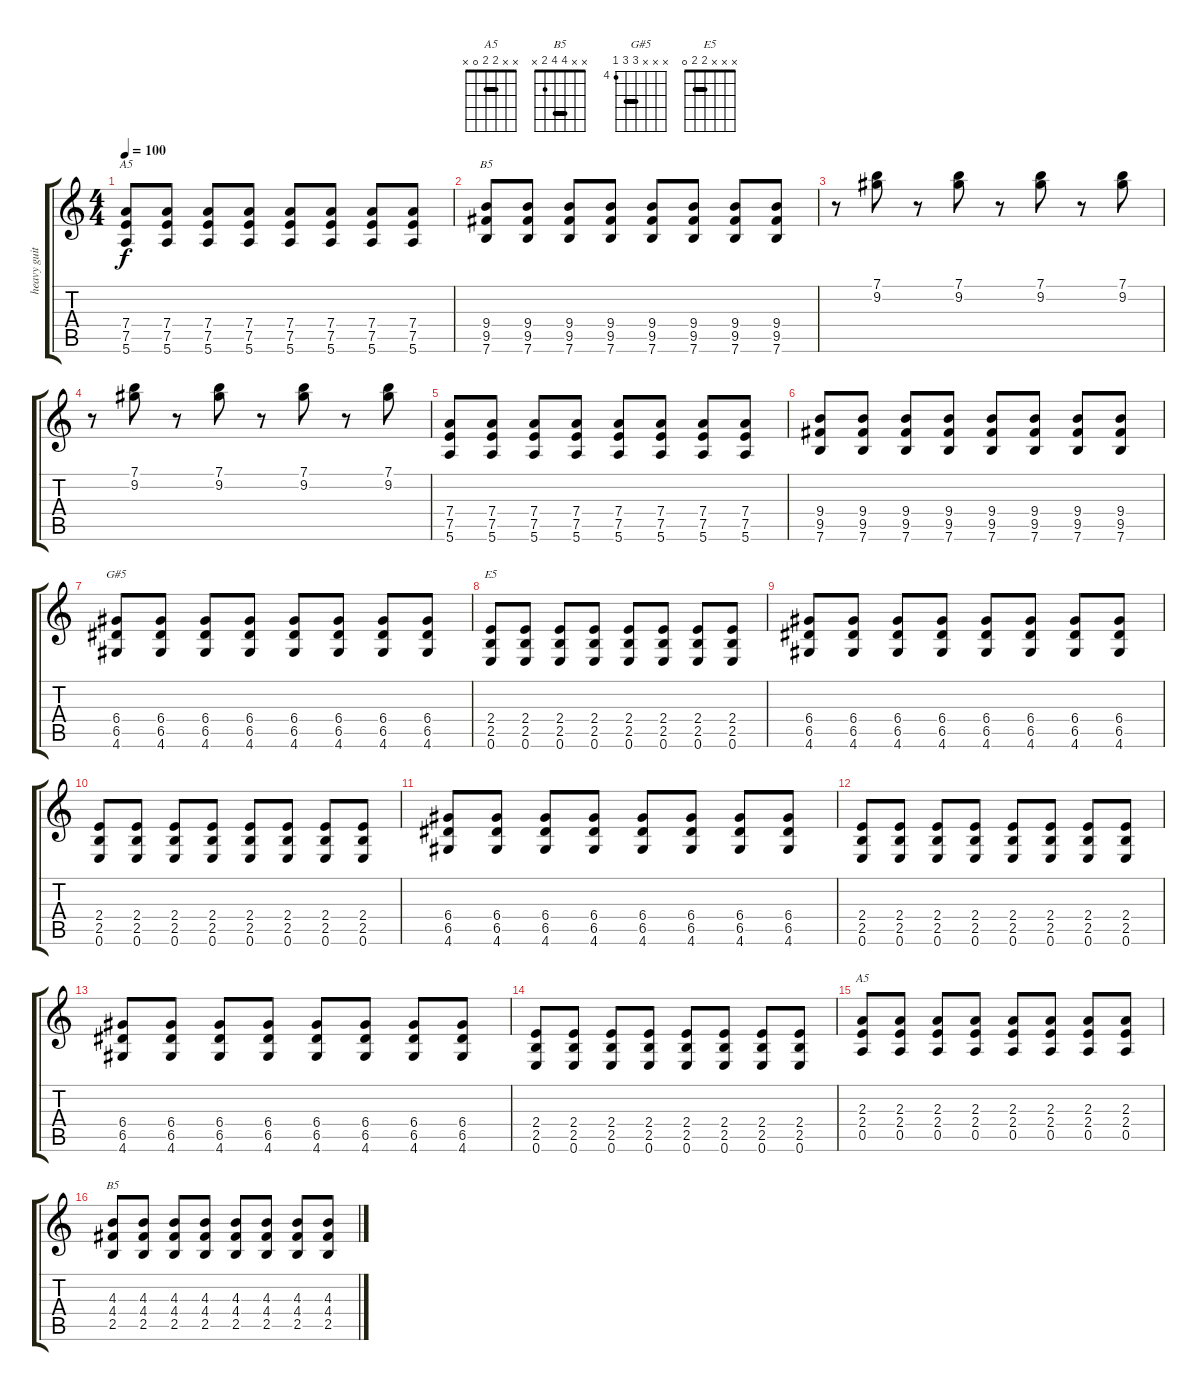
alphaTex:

\track ("heavy guitar" "heavy guit") {instrument overdrivenguitar}
\staff {score tabs}
\tuning (E4 B3 G3 D3 A2 E2) {hide}
\chord ("A5" x x x 7 7 5) {firstfret 5 barre 7}
\chord ("B5" x x x 9 9 7) {firstfret 7 barre 9}
\chord ("G#5" x x x 6 6 4) {firstfret 4 barre 6}
\chord ("E5" x x x 2 2 0) {barre 2}
\chord ("A5" x x 2 2 0 x) {barre 2}
\chord ("B5" x x 4 4 2 x) {barre 4}
\ts (4 4)
\tempo 100
\clef g2
\ks c
(7.4 7.5 5.6).8{ch "A5" dy f} (7.4 7.5 5.6).8 (7.4 7.5 5.6).8 (7.4 7.5 5.6).8 (7.4 7.5 5.6).8 (7.4 7.5 5.6).8 (7.4 7.5 5.6).8 (7.4 7.5 5.6).8 |
(9.4 9.5 7.6).8{ch "B5"} (9.4 9.5 7.6).8 (9.4 9.5 7.6).8 (9.4 9.5 7.6).8 (9.4 9.5 7.6).8 (9.4 9.5 7.6).8 (9.4 9.5 7.6).8 (9.4 9.5 7.6).8 |
r.8 (7.1 9.2).8 r.8 (7.1 9.2).8 r.8 (7.1 9.2).8 r.8 (7.1 9.2).8 |
r.8 (7.1 9.2).8 r.8 (7.1 9.2).8 r.8 (7.1 9.2).8 r.8 (7.1 9.2).8 |
(7.4 7.5 5.6).8 (7.4 7.5 5.6).8 (7.4 7.5 5.6).8 (7.4 7.5 5.6).8 (7.4 7.5 5.6).8 (7.4 7.5 5.6).8 (7.4 7.5 5.6).8 (7.4 7.5 5.6).8 |
(9.4 9.5 7.6).8 (9.4 9.5 7.6).8 (9.4 9.5 7.6).8 (9.4 9.5 7.6).8 (9.4 9.5 7.6).8 (9.4 9.5 7.6).8 (9.4 9.5 7.6).8 (9.4 9.5 7.6).8 |
(6.4 6.5 4.6).8{ch "G#5"} (6.4 6.5 4.6).8 (6.4 6.5 4.6).8 (6.4 6.5 4.6).8 (6.4 6.5 4.6).8 (6.4 6.5 4.6).8 (6.4 6.5 4.6).8 (6.4 6.5 4.6).8 |
(2.4 2.5 0.6).8{ch "E5"} (2.4 2.5 0.6).8 (2.4 2.5 0.6).8 (2.4 2.5 0.6).8 (2.4 2.5 0.6).8 (2.4 2.5 0.6).8 (2.4 2.5 0.6).8 (2.4 2.5 0.6).8 |
(6.4 6.5 4.6).8 (6.4 6.5 4.6).8 (6.4 6.5 4.6).8 (6.4 6.5 4.6).8 (6.4 6.5 4.6).8 (6.4 6.5 4.6).8 (6.4 6.5 4.6).8 (6.4 6.5 4.6).8 |
(2.4 2.5 0.6).8 (2.4 2.5 0.6).8 (2.4 2.5 0.6).8 (2.4 2.5 0.6).8 (2.4 2.5 0.6).8 (2.4 2.5 0.6).8 (2.4 2.5 0.6).8 (2.4 2.5 0.6).8 |
(6.4 6.5 4.6).8 (6.4 6.5 4.6).8 (6.4 6.5 4.6).8 (6.4 6.5 4.6).8 (6.4 6.5 4.6).8 (6.4 6.5 4.6).8 (6.4 6.5 4.6).8 (6.4 6.5 4.6).8 |
(2.4 2.5 0.6).8 (2.4 2.5 0.6).8 (2.4 2.5 0.6).8 (2.4 2.5 0.6).8 (2.4 2.5 0.6).8 (2.4 2.5 0.6).8 (2.4 2.5 0.6).8 (2.4 2.5 0.6).8 |
(6.4 6.5 4.6).8 (6.4 6.5 4.6).8 (6.4 6.5 4.6).8 (6.4 6.5 4.6).8 (6.4 6.5 4.6).8 (6.4 6.5 4.6).8 (6.4 6.5 4.6).8 (6.4 6.5 4.6).8 |
(2.4 2.5 0.6).8 (2.4 2.5 0.6).8 (2.4 2.5 0.6).8 (2.4 2.5 0.6).8 (2.4 2.5 0.6).8 (2.4 2.5 0.6).8 (2.4 2.5 0.6).8 (2.4 2.5 0.6).8 |
(2.3 2.4 0.5).8{ch "A5"} (2.3 2.4 0.5).8 (2.3 2.4 0.5).8 (2.3 2.4 0.5).8 (2.3 2.4 0.5).8 (2.3 2.4 0.5).8 (2.3 2.4 0.5).8 (2.3 2.4 0.5).8 |
(4.3 4.4 2.5).8{ch "B5"} (4.3 4.4 2.5).8 (4.3 4.4 2.5).8 (4.3 4.4 2.5).8 (4.3 4.4 2.5).8 (4.3 4.4 2.5).8 (4.3 4.4 2.5).8 (4.3 4.4 2.5).8
